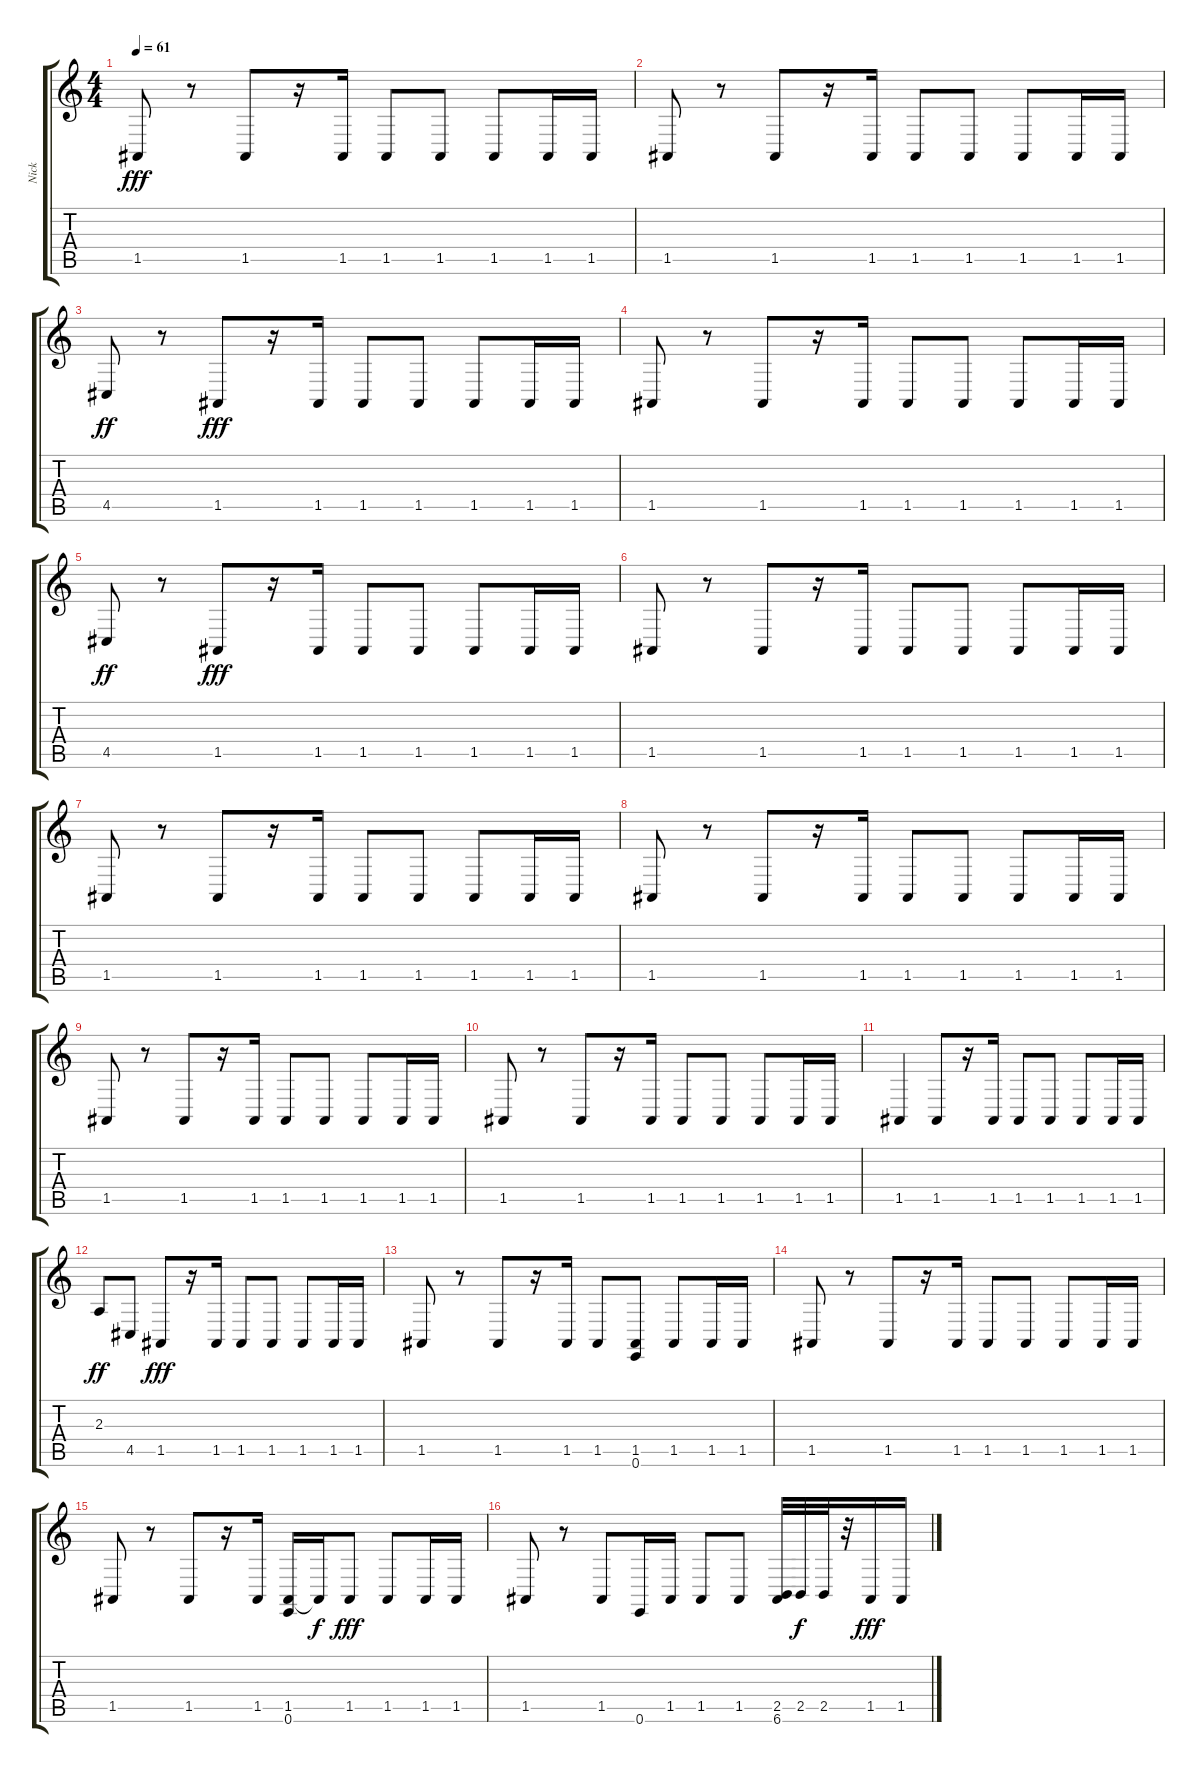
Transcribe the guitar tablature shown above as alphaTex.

\track ("Nick" "Nick") {instrument acousticgrandpiano}
\staff {score tabs}
\tuning (E4 B3 G3 D3 A2 E2) {hide}
\ts (4 4)
\tempo 61
\clef g2
\ks c
1.5.8{dy fff} r.8 1.5.8 r.16 1.5.16 1.5.8 1.5.8 1.5.8 1.5.16 1.5.16 |
1.5.8 r.8 1.5.8 r.16 1.5.16 1.5.8 1.5.8 1.5.8 1.5.16 1.5.16 |
4.5.8{dy ff} r.8 1.5.8{dy fff} r.16 1.5.16 1.5.8 1.5.8 1.5.8 1.5.16 1.5.16 |
1.5.8 r.8 1.5.8 r.16 1.5.16 1.5.8 1.5.8 1.5.8 1.5.16 1.5.16 |
4.5.8{dy ff} r.8 1.5.8{dy fff} r.16 1.5.16 1.5.8 1.5.8 1.5.8 1.5.16 1.5.16 |
1.5.8 r.8 1.5.8 r.16 1.5.16 1.5.8 1.5.8 1.5.8 1.5.16 1.5.16 |
1.5.8 r.8 1.5.8 r.16 1.5.16 1.5.8 1.5.8 1.5.8 1.5.16 1.5.16 |
1.5.8 r.8 1.5.8 r.16 1.5.16 1.5.8 1.5.8 1.5.8 1.5.16 1.5.16 |
1.5.8 r.8 1.5.8 r.16 1.5.16 1.5.8 1.5.8 1.5.8 1.5.16 1.5.16 |
1.5.8 r.8 1.5.8 r.16 1.5.16 1.5.8 1.5.8 1.5.8 1.5.16 1.5.16 |
1.5.4 1.5.8 r.16 1.5.16 1.5.8 1.5.8 1.5.8 1.5.16 1.5.16 |
2.3.8{dy ff} 4.5.8 1.5.8{dy fff} r.16 1.5.16 1.5.8 1.5.8 1.5.8 1.5.16 1.5.16 |
1.5.8 r.8 1.5.8 r.16 1.5.16 1.5.8 (1.5 0.6).8 1.5.8 1.5.16 1.5.16 |
1.5.8 r.8 1.5.8 r.16 1.5.16 1.5.8 1.5.8 1.5.8 1.5.16 1.5.16 |
1.5.8 r.8 1.5.8 r.16 1.5.16 (1.5 0.6).16 1.5{t}.16{dy f} 1.5.8{dy fff} 1.5.8 1.5.16 1.5.16 |
1.5.8 r.8 1.5.8 0.6.16 1.5.16 1.5.8 1.5.8 (2.5 6.6).32 2.5.32{dy f} 2.5.32 r.32 1.5.16{dy fff} 1.5.16
